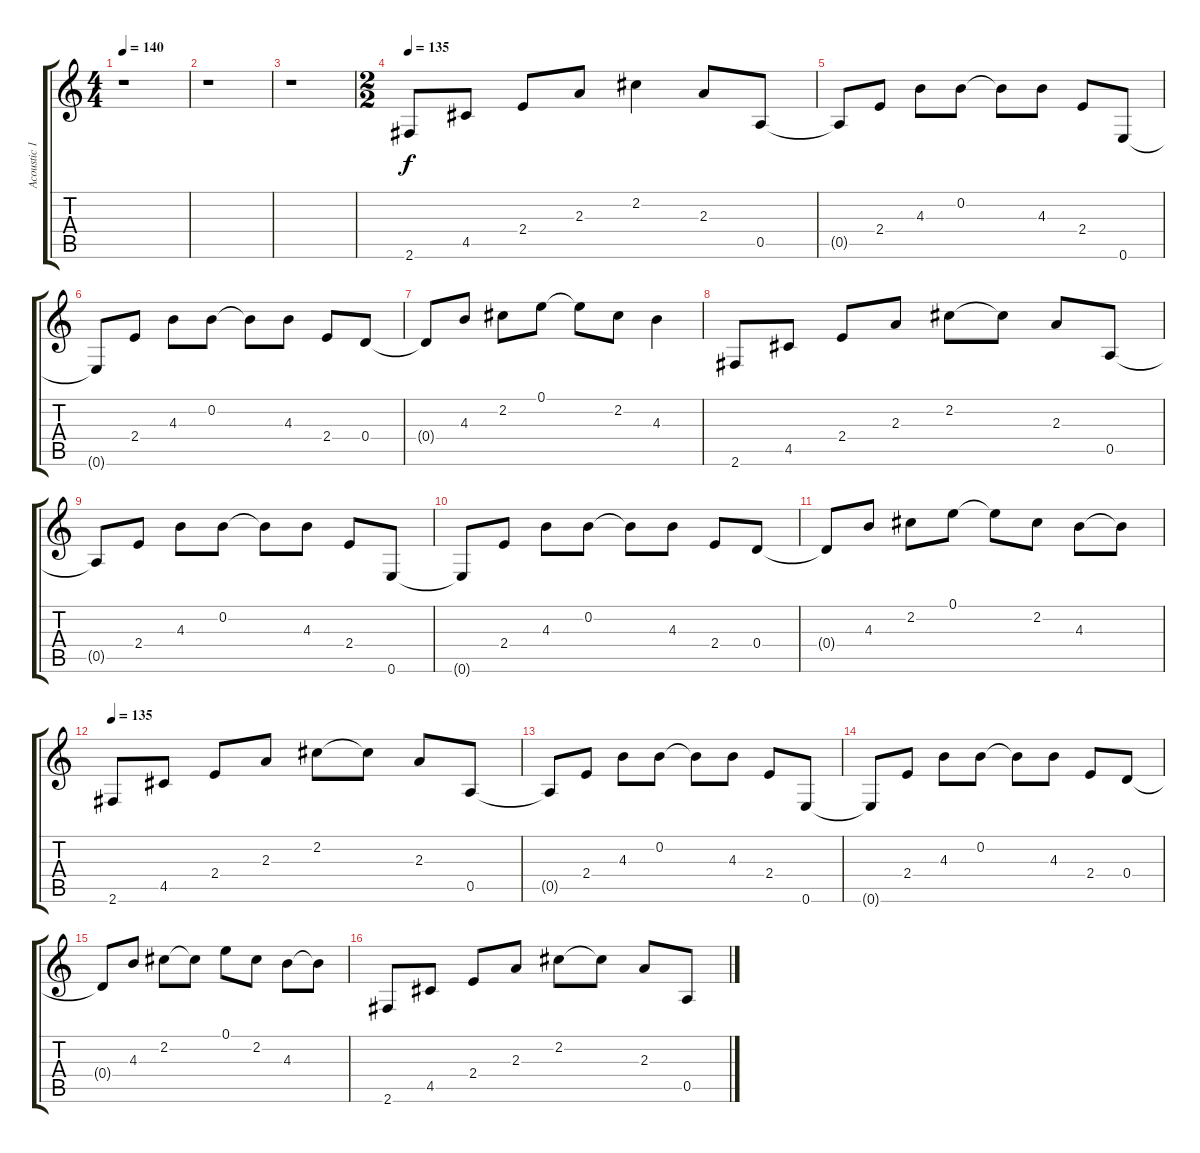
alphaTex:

\track ("Acoustic 1" "Acoustic 1") {instrument acousticguitarsteel}
\staff {score tabs}
\tuning (E4 B3 G3 D3 A2 E2) {hide}
\ts (4 4)
\tempo 140
\clef g2
\ks c
r.1{dy f} |
r.1 |
r.1 |
\ts (2 2)
\tempo 120
\tempo 135
2.6.8{instrument electricguitarclean} 4.5.8 2.4.8 2.3.8 2.2.4 2.3.8 0.5.8 |
0.5{t}.8 2.4.8 4.3.8 0.2.8 0.2{t}.8 4.3.8 2.4.8 0.6.8 |
0.6{t}.8 2.4.8 4.3.8 0.2.8 0.2{t}.8 4.3.8 2.4.8 0.4.8 |
0.4{t}.8 4.3.8 2.2.8 0.1.8 0.1{t}.8 2.2.8 4.3.4 |
2.6.8 4.5.8 2.4.8 2.3.8 2.2.8 2.2{t}.8 2.3.8 0.5.8 |
0.5{t}.8 2.4.8 4.3.8 0.2.8 0.2{t}.8 4.3.8 2.4.8 0.6.8 |
0.6{t}.8 2.4.8 4.3.8 0.2.8 0.2{t}.8 4.3.8 2.4.8 0.4.8 |
0.4{t}.8 4.3.8 2.2.8 0.1.8 0.1{t}.8 2.2.8 4.3.8 4.3{t}.8 |
\tempo 135
2.6.8 4.5.8 2.4.8 2.3.8 2.2.8 2.2{t}.8 2.3.8 0.5.8 |
0.5{t}.8 2.4.8 4.3.8 0.2.8 0.2{t}.8 4.3.8 2.4.8 0.6.8 |
0.6{t}.8 2.4.8 4.3.8 0.2.8 0.2{t}.8 4.3.8 2.4.8 0.4.8 |
0.4{t}.8 4.3.8 2.2.8 2.2{t}.8 0.1.8 2.2.8 4.3.8 4.3{t}.8 |
2.6.8 4.5.8 2.4.8 2.3.8 2.2.8 2.2{t}.8 2.3.8 0.5.8
